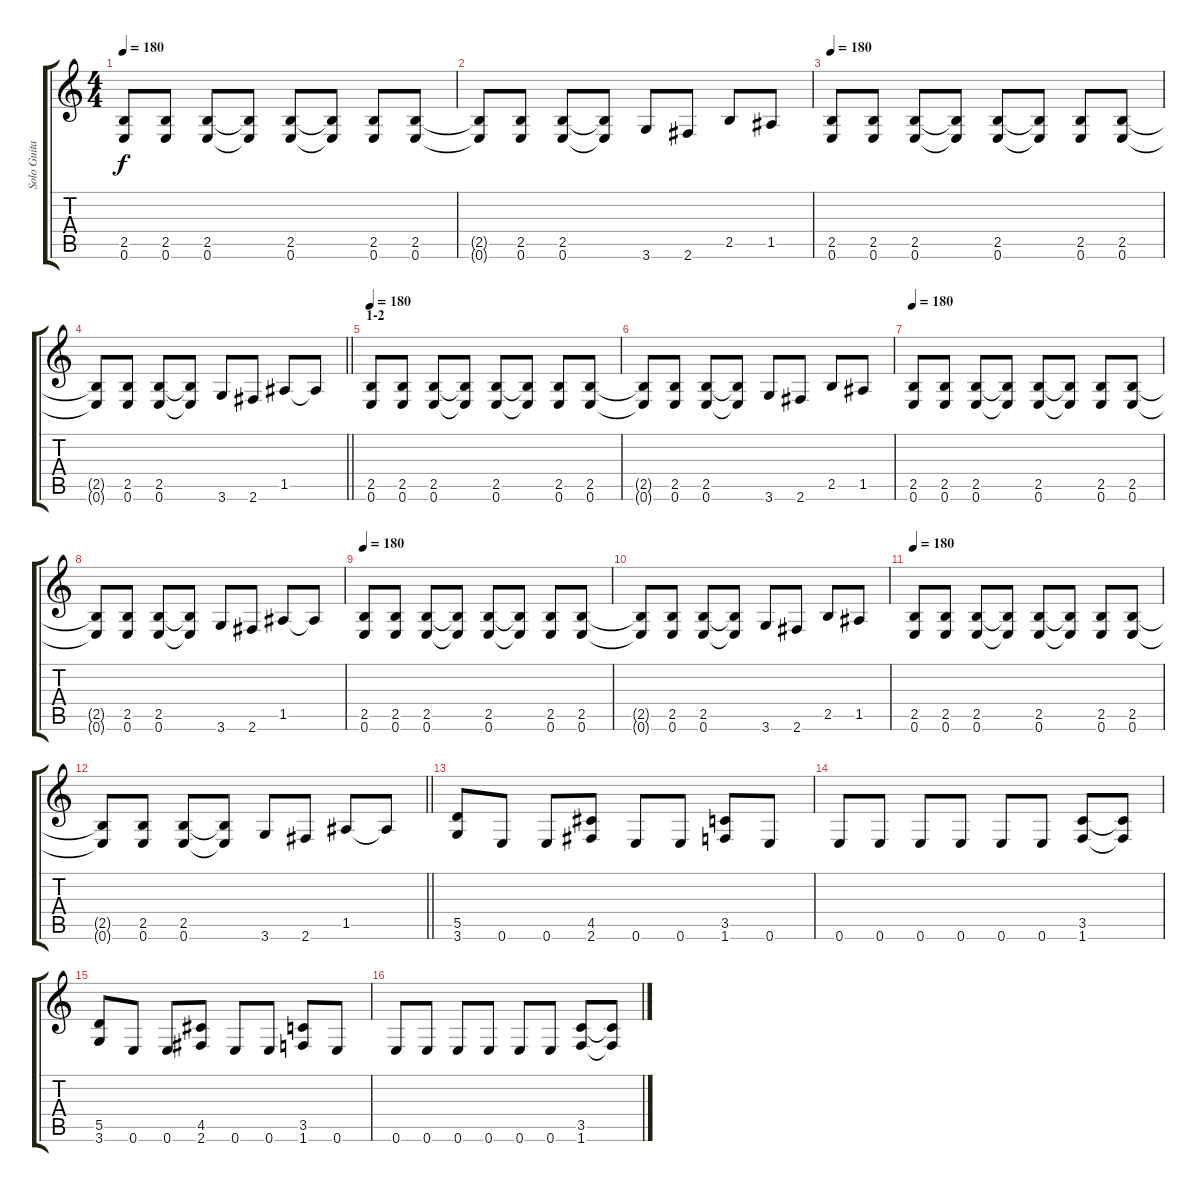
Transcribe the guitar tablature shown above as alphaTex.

\track ("Solo Guitar" "Solo Guita") {instrument distortionguitar}
\staff {score tabs}
\tuning (E4 B3 G3 D3 A2 E2) {hide}
\ts (4 4)
\tempo 180
\clef g2
\ks c
(2.5 0.6).8{dy f} (2.5 0.6).8 (2.5 0.6).8 (2.5{t} 0.6{t}).8 (2.5 0.6).8 (2.5{t} 0.6{t}).8 (2.5 0.6).8 (2.5 0.6).8 |
(2.5{t} 0.6{t}).8 (2.5 0.6).8 (2.5 0.6).8 (2.5{t} 0.6{t}).8 3.6.8 2.6.8 2.5.8 1.5.8 |
\tempo 180
(2.5 0.6).8 (2.5 0.6).8 (2.5 0.6).8 (2.5{t} 0.6{t}).8 (2.5 0.6).8 (2.5{t} 0.6{t}).8 (2.5 0.6).8 (2.5 0.6).8 |
\barLineRight lightlight
(2.5{t} 0.6{t}).8 (2.5 0.6).8 (2.5 0.6).8 (2.5{t} 0.6{t}).8 3.6.8 2.6.8 1.5.8 1.5{t}.8 |
\section ("" "1-2")
\tempo 180
(2.5 0.6).8 (2.5 0.6).8 (2.5 0.6).8 (2.5{t} 0.6{t}).8 (2.5 0.6).8 (2.5{t} 0.6{t}).8 (2.5 0.6).8 (2.5 0.6).8 |
(2.5{t} 0.6{t}).8 (2.5 0.6).8 (2.5 0.6).8 (2.5{t} 0.6{t}).8 3.6.8 2.6.8 2.5.8 1.5.8 |
\tempo 180
(2.5 0.6).8 (2.5 0.6).8 (2.5 0.6).8 (2.5{t} 0.6{t}).8 (2.5 0.6).8 (2.5{t} 0.6{t}).8 (2.5 0.6).8 (2.5 0.6).8 |
(2.5{t} 0.6{t}).8 (2.5 0.6).8 (2.5 0.6).8 (2.5{t} 0.6{t}).8 3.6.8 2.6.8 1.5.8 1.5{t}.8 |
\tempo 180
(2.5 0.6).8 (2.5 0.6).8 (2.5 0.6).8 (2.5{t} 0.6{t}).8 (2.5 0.6).8 (2.5{t} 0.6{t}).8 (2.5 0.6).8 (2.5 0.6).8 |
(2.5{t} 0.6{t}).8 (2.5 0.6).8 (2.5 0.6).8 (2.5{t} 0.6{t}).8 3.6.8 2.6.8 2.5.8 1.5.8 |
\tempo 180
(2.5 0.6).8 (2.5 0.6).8 (2.5 0.6).8 (2.5{t} 0.6{t}).8 (2.5 0.6).8 (2.5{t} 0.6{t}).8 (2.5 0.6).8 (2.5 0.6).8 |
\barLineRight lightlight
(2.5{t} 0.6{t}).8 (2.5 0.6).8 (2.5 0.6).8 (2.5{t} 0.6{t}).8 3.6.8 2.6.8 1.5.8 1.5{t}.8 |
\section ("" "")
(5.5 3.6).8 0.6.8 0.6.8 (4.5 2.6).8 0.6.8 0.6.8 (3.5 1.6).8 0.6.8 |
0.6.8 0.6.8 0.6.8 0.6.8 0.6.8 0.6.8 (3.5 1.6).8 (3.5{t} 1.6{t}).8 |
(5.5 3.6).8 0.6.8 0.6.8 (4.5 2.6).8 0.6.8 0.6.8 (3.5 1.6).8 0.6.8 |
0.6.8 0.6.8 0.6.8 0.6.8 0.6.8 0.6.8 (3.5 1.6).8 (3.5{t} 1.6{t}).8
